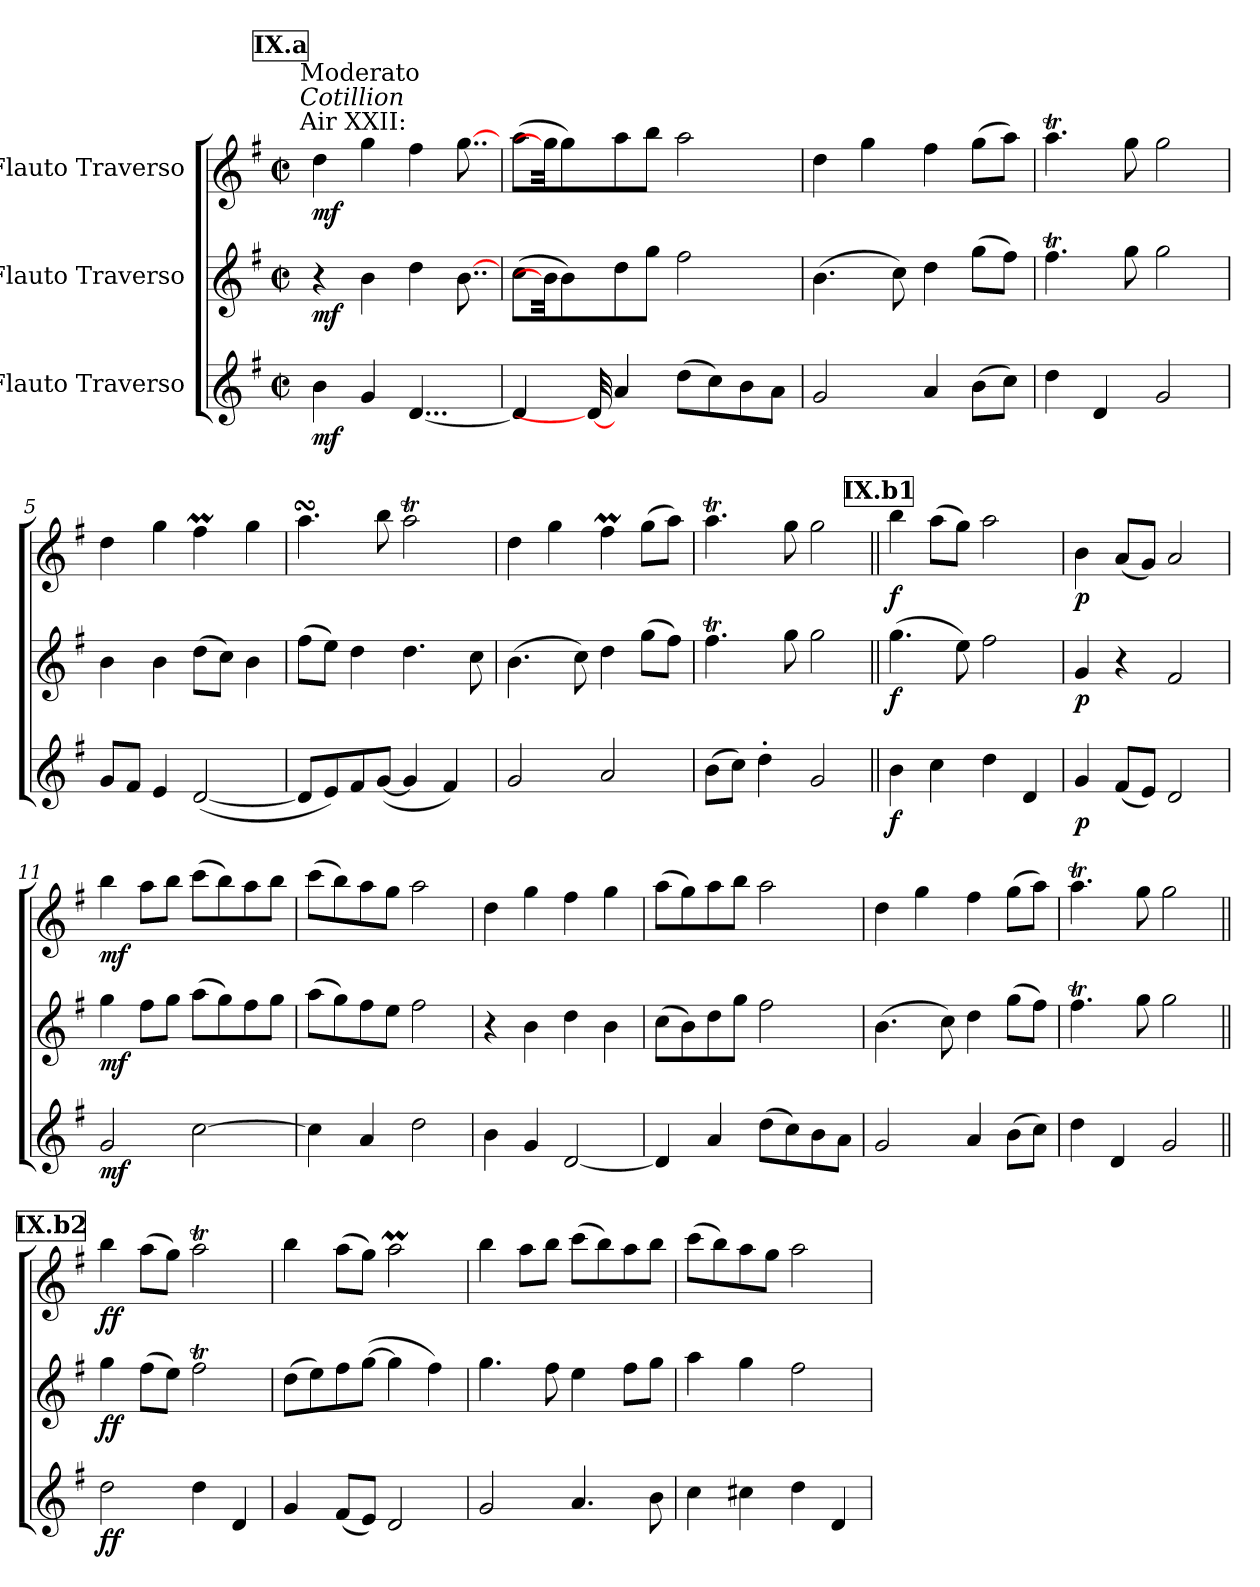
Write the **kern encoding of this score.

**kern	**dynam	**kern	**dynam	**kern	**dynam
*part3	*part3	*part2	*part2	*part1	*part1
*staff3	*staff3	*staff2	*staff2	*staff1	*staff1
*I"Flauto Traverso	*	*I"Flauto Traverso	*	*I"Flauto Traverso	*
!!LO:LB:g=z
*clefG2	*	*clefG2	*	*clefG2	*
*k[f#]	*	*k[f#]	*	*k[f#]	*
*M2/2	*	*M2/2	*	*M2/2	*
*met(c|)	*	*met(c|)	*	*met(c|)	*
*MM140	*	*MM140	*	*MM140	*
!!LO:REH:place=s1:a:fs=12:t=IX.a
=1	=1	=1	=1	=1	=1
!	!	!	!	!LO:TX:t=Air XXII&colon;	!
!	!	!	!	!LO:TX:i:t=Cotillion	!
!	!	!	!	!LO:TX:a:t=Moderato	!
32ryy	.	32ryy	.	32ryy	.
!	!LO:DY:b	!	!LO:DY:b	!	!LO:DY:b
4b\	mf	4r	mf	4dd\	mf
4g/	.	4b\	.	4gg\	.
[4...d/	.	4dd\	.	4ff#\	.
.	.	[8..b\	.	[8..gg\	.
=2	=2	=2	=2	=2	=2
4d/]	.	(>8cc\L	.	(>8aa\L	.
.	.	32b\]	.	32gg\]	.
.	.	8b\)	.	8gg\)	.
32d/_	.	.	.	.	.
4a/	.	8dd\	.	8aa\	.
.	.	8gg\J	.	8bb\J	.
(>8dd\L	.	2ff#\	.	2aa\	.
8cc\)	.	.	.	.	.
8b\	.	.	.	.	.
8a\J	.	.	.	.	.
=3	=3	=3	=3	=3	=3
2g/	.	(>4.b\	.	4dd\	.
.	.	.	.	4gg\	.
.	.	8cc\)	.	.	.
4a/	.	4dd\	.	4ff#\	.
(>8b\L	.	(>8gg\L	.	(>8gg\L	.
8cc\J)	.	8ff#\J)	.	8aa\J)	.
=4	=4	=4	=4	=4	=4
4dd\	.	4.ff#t\	.	4.aaT\	.
4d/	.	.	.	.	.
.	.	8gg\	.	8gg\	.
2g/	.	2gg\	.	2gg\	.
=5	=5	=5	=5	=5	=5
8g/L	.	4b\	.	4dd\	.
8f#/J	.	.	.	.	.
4e/	.	4b\	.	4gg\	.
(<[2d/	.	(>8dd\L	.	4ff#m\	.
.	.	8cc\J)	.	.	.
.	.	4b\	.	4gg\	.
=6	=6	=6	=6	=6	=6
8d/L]	.	(>8ff#\L	.	4.aasSSS\	.
8e/)	.	8ee\J)	.	.	.
8f#/	.	4dd\	.	.	.
(<[8g/J	.	.	.	8bb\	.
4g/]	.	4.dd\	.	2aaT\	.
4f#/)	.	.	.	.	.
.	.	8cc\	.	.	.
=7	=7	=7	=7	=7	=7
2g/	.	(>4.b\	.	4dd\	.
.	.	.	.	4gg\	.
.	.	8cc\)	.	.	.
2a/	.	4dd\	.	4ff#m\	.
.	.	(>8gg\L	.	(>8gg\L	.
.	.	8ff#\J)	.	8aa\J)	.
=8	=8	=8	=8	=8	=8
(>8b\L	.	4.ff#t\	.	4.aaT\	.
8cc\J)	.	.	.	.	.
4dd'\	.	.	.	.	.
.	.	8gg\	.	8gg\	.
2g/	.	2gg\	.	2gg\	.
!!LO:LB:g=z
!!LO:REH:place=s1:a:fs=12:t=IX.b1
=9||	=9||	=9||	=9||	=9||	=9||
!	!LO:DY:b	!	!LO:DY:b	!	!LO:DY:b
4b\	f	(>4.gg\	f	4bb\	f
4cc\	.	.	.	(>8aa\L	.
.	.	8ee\)	.	8gg\J)	.
4dd\	.	2ff#\	.	2aa\	.
4d/	.	.	.	.	.
=10	=10	=10	=10	=10	=10
!	!LO:DY:b	!	!LO:DY:b	!	!LO:DY:b
4g/	p	4g/	p	4b\	p
(<8f#/L	.	4r	.	(<8a/L	.
8e/J)	.	.	.	8g/J)	.
2d/	.	2f#/	.	2a/	.
=11	=11	=11	=11	=11	=11
!	!LO:DY:b	!	!LO:DY:b	!	!LO:DY:b
2g/	mf	4gg\	mf	4bb\	mf
.	.	8ff#\L	.	8aa\L	.
.	.	8gg\J	.	8bb\J	.
[2cc\	.	(>8aa\L	.	(>8ccc\L	.
.	.	8gg\)	.	8bb\)	.
.	.	8ff#\	.	8aa\	.
.	.	8gg\J	.	8bb\J	.
=12	=12	=12	=12	=12	=12
4cc\]	.	(>8aa\L	.	(>8ccc\L	.
.	.	8gg\)	.	8bb\)	.
4a/	.	8ff#\	.	8aa\	.
.	.	8ee\J	.	8gg\J	.
2dd\	.	2ff#\	.	2aa\	.
=13	=13	=13	=13	=13	=13
4b\	.	4r	.	4dd\	.
4g/	.	4b\	.	4gg\	.
[2d/	.	4dd\	.	4ff#\	.
.	.	4b\	.	4gg\	.
=14	=14	=14	=14	=14	=14
4d/]	.	(>8cc\L	.	(>8aa\L	.
.	.	8b\)	.	8gg\)	.
4a/	.	8dd\	.	8aa\	.
.	.	8gg\J	.	8bb\J	.
(>8dd\L	.	2ff#\	.	2aa\	.
8cc\)	.	.	.	.	.
8b\	.	.	.	.	.
8a\J	.	.	.	.	.
=15	=15	=15	=15	=15	=15
2g/	.	(>4.b\	.	4dd\	.
.	.	.	.	4gg\	.
.	.	8cc\)	.	.	.
4a/	.	4dd\	.	4ff#\	.
(>8b\L	.	(>8gg\L	.	(>8gg\L	.
8cc\J)	.	8ff#\J)	.	8aa\J)	.
=16	=16	=16	=16	=16	=16
4dd\	.	4.ff#t\	.	4.aaT\	.
4d/	.	.	.	.	.
.	.	8gg\	.	8gg\	.
2g/	.	2gg\	.	2gg\	.
!!LO:LB:g=z
!!LO:REH:place=s1:a:fs=12:t=IX.b2
=17||	=17||	=17||	=17||	=17||	=17||
!	!LO:DY:b	!	!LO:DY:b	!	!LO:DY:b
2dd\	ff	4gg\	ff	4bb\	ff
.	.	(>8ff#\L	.	(>8aa\L	.
.	.	8ee\J)	.	8gg\J)	.
4dd\	.	2ff#t\	.	2aaT\	.
4d/	.	.	.	.	.
=18	=18	=18	=18	=18	=18
4g/	.	(>8dd\L	.	4bb\	.
.	.	8ee\)	.	.	.
(<8f#/L	.	8ff#\	.	(>8aa\L	.
8e/J)	.	(>[8gg\J	.	8gg\J)	.
2d/	.	4gg\]	.	2aaM\	.
.	.	4ff#\)	.	.	.
=19	=19	=19	=19	=19	=19
2g/	.	4.gg\	.	4bb\	.
.	.	.	.	8aa\L	.
.	.	8ff#\	.	8bb\J	.
4.a/	.	4ee\	.	(>8ccc\L	.
.	.	.	.	8bb\)	.
.	.	8ff#\L	.	8aa\	.
8b\	.	8gg\J	.	8bb\J	.
=20	=20	=20	=20	=20	=20
4cc\	.	4aa\	.	(>8ccc\L	.
.	.	.	.	8bb\)	.
4cc#X\	.	4gg\	.	8aa\	.
.	.	.	.	8gg\J	.
4dd\	.	2ff#\	.	2aa\	.
4d/	.	.	.	.	.
=	=	=	=	=	=
*-	*-	*-	*-	*-	*-
